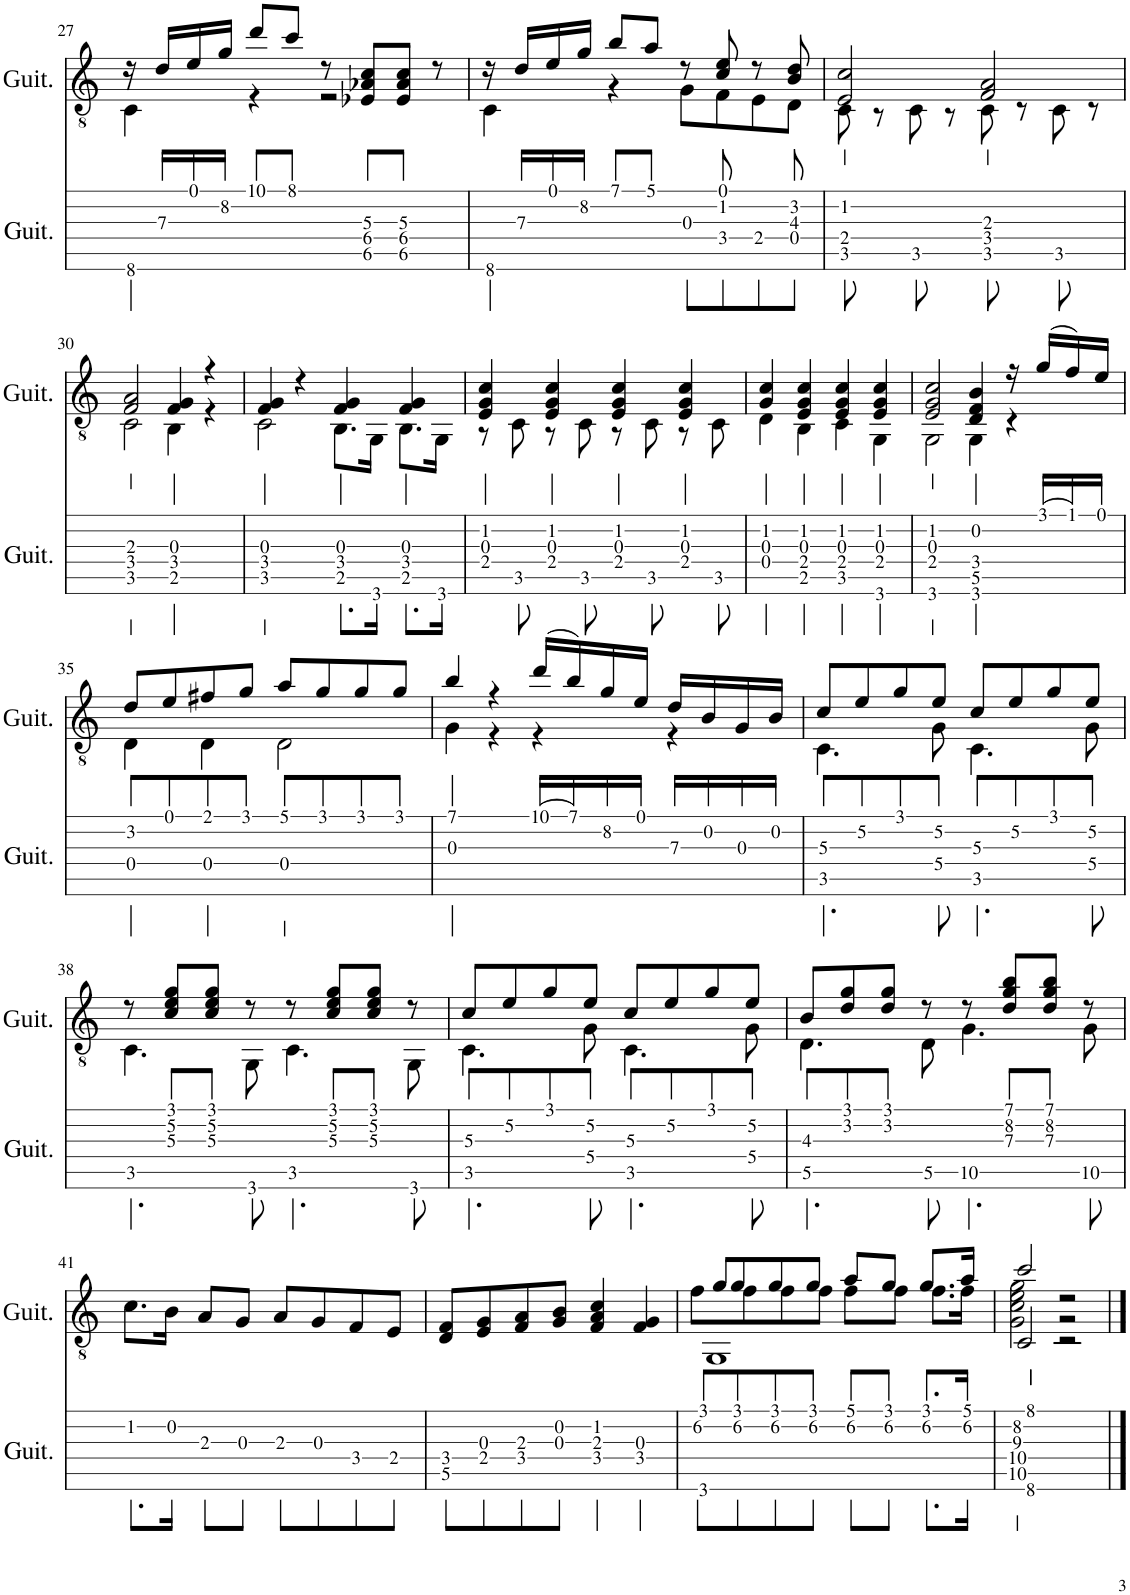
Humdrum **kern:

**kern	**kern
*part2	*part1
*staff2	*staff1
*I"Guitarra clásica	*I"Guitar
*I'Guit.	*I'Guit.
!!LO:PB:g=z
*	*clefGv2
*k[]	*k[]
*M4/4	*M4/4
=27	=27
*^	*^
16r	4C\	16r	4C\
16d/LL	.	16d/LL	.
16e/	.	16e/	.
16g/JJ	.	16g/JJ	.
8dd/L	4r	8dd/L	4r
8cc/J	.	8cc/J	.
8r	2r	8r	2r
8E-X/ 8A-X/ 8c/L	.	8E-X/ 8A-X/ 8c/L	.
8E-/ 8A-/ 8c/J	.	8E-/ 8A-/ 8c/J	.
8r	.	8r	.
=28	=28	=28	=28
16r	4C\	16r	4C\
16d/LL	.	16d/LL	.
16e/	.	16e/	.
16g/JJ	.	16g/JJ	.
8b/L	4r	8b/L	4r
8a/J	.	8a/J	.
8r	8G\L	8r	8G\L
8c/ 8e/	8F\	8c/ 8e/	8F\
8r	8E\	8r	8E\
8B/ 8d/	8D\J	8B/ 8d/	8D\J
=29	=29	=29	=29
2E/ 2c/	8C\	2E/ 2c/	8C\
.	8r	.	8r
.	8C\	.	8C\
.	8r	.	8r
2F/ 2A/	8C\	2F/ 2A/	8C\
.	8r	.	8r
.	8C\	.	8C\
.	8r	.	8r
!!LO:LB:g=z	!!
=30	=30	=30	=30
2F/ 2A/	2C\	2F/ 2A/	2C\
4F/ 4G/	4BB\	4F/ 4G/	4BB\
4r	4r	4r	4r
=31	=31	=31	=31
4F/ 4G/	2C\	4F/ 4G/	2C\
4r	.	4r	.
4F/ 4G/	8.BB\L	4F/ 4G/	8.BB\L
.	16GG\Jk	.	16GG\Jk
4F/ 4G/	8.BB\L	4F/ 4G/	8.BB\L
.	16GG\Jk	.	16GG\Jk
=32	=32	=32	=32
4E/ 4G/ 4c/	8r	4E/ 4G/ 4c/	8r
.	8C\	.	8C\
4E/ 4G/ 4c/	8r	4E/ 4G/ 4c/	8r
.	8C\	.	8C\
4E/ 4G/ 4c/	8r	4E/ 4G/ 4c/	8r
.	8C\	.	8C\
4E/ 4G/ 4c/	8r	4E/ 4G/ 4c/	8r
.	8C\	.	8C\
=33	=33	=33	=33
4G/ 4c/	4D\	4G/ 4c/	4D\
4E/ 4G/ 4c/	4BB\	4E/ 4G/ 4c/	4BB\
4E/ 4G/ 4c/	4C\	4E/ 4G/ 4c/	4C\
4E/ 4G/ 4c/	4GG\	4E/ 4G/ 4c/	4GG\
=34	=34	=34	=34
2E/ 2G/ 2c/	2GG\	2E/ 2G/ 2c/	2GG\
4D/ 4F/ 4B/	4GG\	4D/ 4F/ 4B/	4GG\
16r	4r	16r	4r
(16g/LL	.	(16g/LL	.
16f/)	.	16f/)	.
16e/JJ	.	16e/JJ	.
!!LO:LB:g=z	!!
=35	=35	=35	=35
8d/L	4D\	8d/L	4D\
8e/	.	8e/	.
8f#X/	4D\	8f#X/	4D\
8g/J	.	8g/J	.
8a/L	2D\	8a/L	2D\
8g/	.	8g/	.
8g/	.	8g/	.
8g/J	.	8g/J	.
=36	=36	=36	=36
4b/	4G\	4b/	4G\
4r	4r	4r	4r
(16dd/LL	8r	(16dd/LL	4r
16b/)	.	16b/)	.
16g/	8r	16g/	.
16e/JJ	.	16e/JJ	.
16d/LL	4r	16d/LL	4r
16B/	.	16B/	.
16G/	.	16G/	.
16B/JJ	.	16B/JJ	.
=37	=37	=37	=37
8c/L	4.C\	8c/L	4.C\
8e/	.	8e/	.
8g/	.	8g/	.
8e/J	8G\	8e/J	8G\
8c/L	4.C\	8c/L	4.C\
8e/	.	8e/	.
8g/	.	8g/	.
8e/J	8G\	8e/J	8G\
!!LO:LB:g=z	!!
=38	=38	=38	=38
8r	4.C\	8r	4.C\
8c/ 8e/ 8g/L	.	8c/ 8e/ 8g/L	.
8c/ 8e/ 8g/J	.	8c/ 8e/ 8g/J	.
8r	8GG\	8r	8GG\
8r	4.C\	8r	4.C\
8c/ 8e/ 8g/L	.	8c/ 8e/ 8g/L	.
8c/ 8e/ 8g/J	.	8c/ 8e/ 8g/J	.
8r	8GG\	8r	8GG\
=39	=39	=39	=39
8c/L	4.C\	8c/L	4.C\
8e/	.	8e/	.
8g/	.	8g/	.
8e/J	8G\	8e/J	8G\
8c/L	4.C\	8c/L	4.C\
8e/	.	8e/	.
8g/	.	8g/	.
8e/J	8G\	8e/J	8G\
=40	=40	=40	=40
8B/L	4.D\	8B/L	4.D\
8d/ 8g/	.	8d/ 8g/	.
8d/ 8g/J	.	8d/ 8g/J	.
8r	8D\	8r	8D\
8r	4.G\	8r	4.G\
8d/ 8g/ 8b/L	.	8d/ 8g/ 8b/L	.
8d/ 8g/ 8b/J	.	8d/ 8g/ 8b/J	.
8r	8G\	8r	8G\
*v	*v	*	*
*	*v	*v
!!LO:LB:g=z
=41	=41
8.c\L	8.c\L
16B\Jk	16B\Jk
8A\L	8A/L
8G\J	8G/J
8A\L	8A/L
8G\	8G/
8F\	8F/
8E\J	8E/J
=42	=42
8D\ 8F\L	8D/ 8F/L
8E\ 8G\	8E/ 8G/
8F\ 8A\	8F/ 8A/
8G\ 8B\J	8G/ 8B/J
4F\ 4A\ 4c\	4F/ 4A/ 4c/
4F\ 4G\	4F/ 4G/
=43	=43
*^	*^
*	*^	*	*^
8g/L	8f\L	1GG	8g/L	8f\L	1GG
8g/	8f\	.	8g/	8f\	.
8g/	8f\	.	8g/	8f\	.
8g/J	8f\J	.	8g/J	8f\J	.
8a/L	8f\L	.	8a/L	8f\L	.
8g/J	8f\J	.	8g/J	8f\J	.
8.g/L	8.f\L	.	8.g/L	8.f\L	.
16a/Jk	16f\Jk	.	16a/Jk	16f\Jk	.
=44	=44	=44	=44	=44	=44
2cc/	2G\ 2c\ 2e\ 2g\	2C/	2cc/	2G\ 2c\ 2e\ 2g\	2C/
2r	2r	2r	2r	2r	2r
*v	*v	*v	*	*	*
*	*v	*v	*v
==	==
*-	*-
